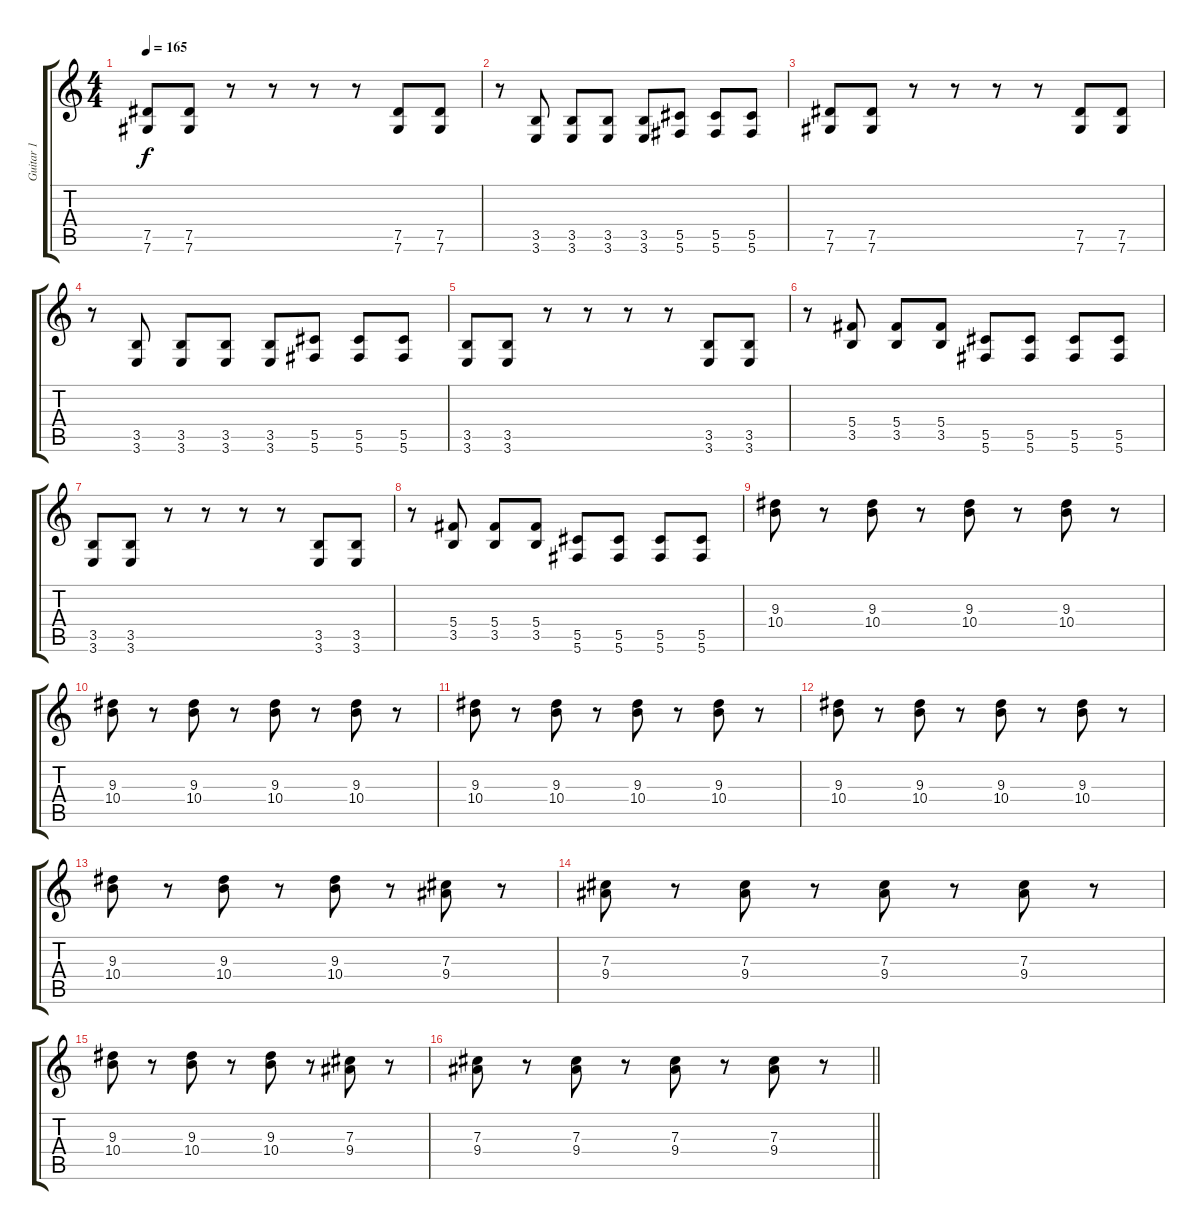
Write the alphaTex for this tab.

\track ("Guitar 1" "Guitar 1") {instrument distortionguitar}
\staff {score tabs}
\tuning (Eb4 Bb3 Gb3 Db3 Ab2 Db2) {hide}
\ts (4 4)
\tempo 165
\clef g2
\ks c
(7.5 7.6).8{dy f} (7.5 7.6).8 r.8 r.8 r.8 r.8 (7.5 7.6).8 (7.5 7.6).8 |
r.8 (3.5 3.6).8 (3.5 3.6).8 (3.5 3.6).8 (3.5 3.6).8 (5.5 5.6).8 (5.5 5.6).8 (5.5 5.6).8 |
(7.5 7.6).8 (7.5 7.6).8 r.8 r.8 r.8 r.8 (7.5 7.6).8 (7.5 7.6).8 |
r.8 (3.5 3.6).8 (3.5 3.6).8 (3.5 3.6).8 (3.5 3.6).8 (5.5 5.6).8 (5.5 5.6).8 (5.5 5.6).8 |
(3.5 3.6).8 (3.5 3.6).8 r.8 r.8 r.8 r.8 (3.5 3.6).8 (3.5 3.6).8 |
r.8 (5.4 3.5).8 (5.4 3.5).8 (5.4 3.5).8 (5.5 5.6).8 (5.5 5.6).8 (5.5 5.6).8 (5.5 5.6).8 |
(3.5 3.6).8 (3.5 3.6).8 r.8 r.8 r.8 r.8 (3.5 3.6).8 (3.5 3.6).8 |
r.8 (5.4 3.5).8 (5.4 3.5).8 (5.4 3.5).8 (5.5 5.6).8 (5.5 5.6).8 (5.5 5.6).8 (5.5 5.6).8 |
(9.3 10.4).8 r.8 (9.3 10.4).8 r.8 (9.3 10.4).8 r.8 (9.3 10.4).8 r.8 |
(9.3 10.4).8 r.8 (9.3 10.4).8 r.8 (9.3 10.4).8 r.8 (9.3 10.4).8 r.8 |
(9.3 10.4).8 r.8 (9.3 10.4).8 r.8 (9.3 10.4).8 r.8 (9.3 10.4).8 r.8 |
(9.3 10.4).8 r.8 (9.3 10.4).8 r.8 (9.3 10.4).8 r.8 (9.3 10.4).8 r.8 |
(9.3 10.4).8 r.8 (9.3 10.4).8 r.8 (9.3 10.4).8 r.8 (7.3 9.4).8 r.8 |
(7.3 9.4).8 r.8 (7.3 9.4).8 r.8 (7.3 9.4).8 r.8 (7.3 9.4).8 r.8 |
(9.3 10.4).8 r.8 (9.3 10.4).8 r.8 (9.3 10.4).8 r.8 (7.3 9.4).8 r.8 |
\barLineRight lightlight
(7.3 9.4).8 r.8 (7.3 9.4).8 r.8 (7.3 9.4).8 r.8 (7.3 9.4).8 r.8
